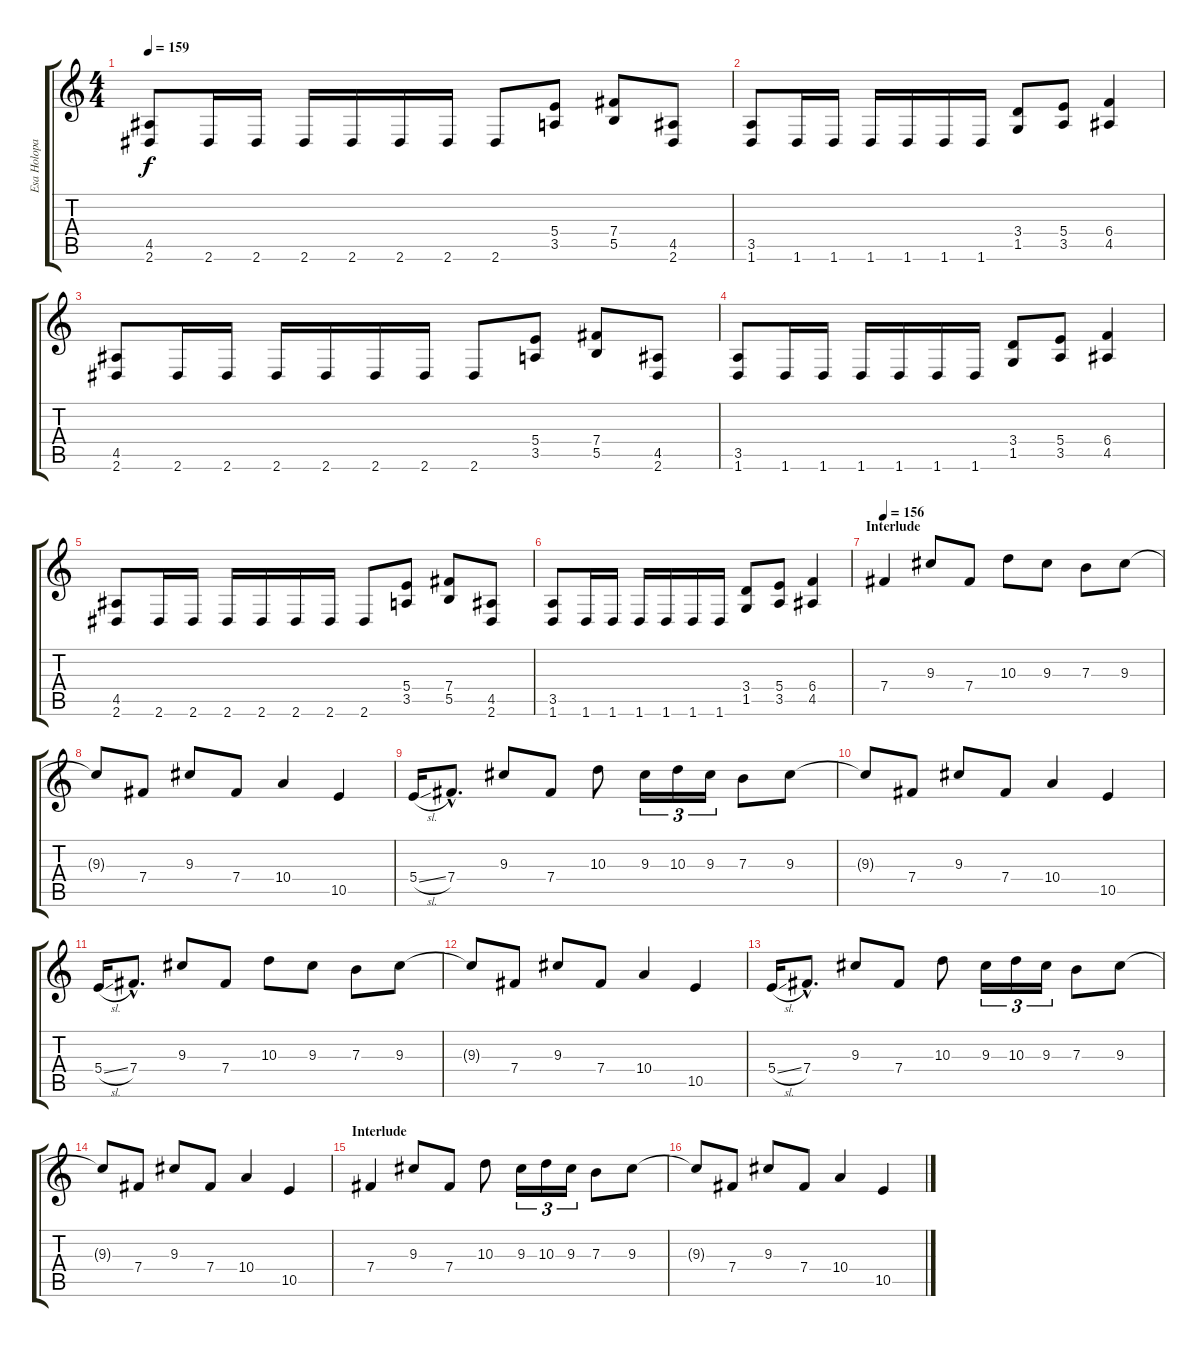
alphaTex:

\track ("Esa Holopainen" "Esa Holopa") {instrument distortionguitar}
\staff {score tabs}
\tuning (Db4 Ab3 E3 B2 Gb2 Db2) {hide}
\ts (4 4)
\tempo 159
\clef g2
\ks c
(4.5 2.6).8{dy f} 2.6.16 2.6.16 2.6.16 2.6.16 2.6.16 2.6.16 2.6.8 (5.4 3.5).8 (7.4 5.5).8 (4.5 2.6).8 |
(3.5 1.6).8 1.6.16 1.6.16 1.6.16 1.6.16 1.6.16 1.6.16 (3.4 1.5).8 (5.4 3.5).8 (6.4 4.5).4 |
(4.5 2.6).8 2.6.16 2.6.16 2.6.16 2.6.16 2.6.16 2.6.16 2.6.8 (5.4 3.5).8 (7.4 5.5).8 (4.5 2.6).8 |
(3.5 1.6).8 1.6.16 1.6.16 1.6.16 1.6.16 1.6.16 1.6.16 (3.4 1.5).8 (5.4 3.5).8 (6.4 4.5).4 |
(4.5 2.6).8 2.6.16 2.6.16 2.6.16 2.6.16 2.6.16 2.6.16 2.6.8 (5.4 3.5).8 (7.4 5.5).8 (4.5 2.6).8 |
(3.5 1.6).8 1.6.16 1.6.16 1.6.16 1.6.16 1.6.16 1.6.16 (3.4 1.5).8 (5.4 3.5).8 (6.4 4.5).4 |
\section ("" "Interlude")
\tempo 156
7.4.4{volume 16 balance 8} 9.3.8 7.4.8 10.3.8 9.3.8 7.3.8 9.3.8 |
9.3{t}.8 7.4.8 9.3.8 7.4.8 10.4.4 10.5.4 |
5.4{sl}.16 7.4{hac}.8{d} 9.3.8 7.4.8 10.3.8 9.3.16{tu (3 2)} 10.3.16{tu (3 2)} 9.3.16{tu (3 2)} 7.3.8 9.3.8 |
9.3{t}.8 7.4.8 9.3.8 7.4.8 10.4.4 10.5.4 |
5.4{sl}.16 7.4{hac}.8{d} 9.3.8 7.4.8 10.3.8 9.3.8 7.3.8 9.3.8 |
9.3{t}.8 7.4.8 9.3.8 7.4.8 10.4.4 10.5.4 |
5.4{sl}.16 7.4{hac}.8{d} 9.3.8 7.4.8 10.3.8 9.3.16{tu (3 2)} 10.3.16{tu (3 2)} 9.3.16{tu (3 2)} 7.3.8 9.3.8 |
9.3{t}.8 7.4.8 9.3.8 7.4.8 10.4.4 10.5.4 |
\section ("" "Interlude")
7.4.4 9.3.8 7.4.8 10.3.8 9.3.16{tu (3 2)} 10.3.16{tu (3 2)} 9.3.16{tu (3 2)} 7.3.8 9.3.8 |
9.3{t}.8 7.4.8 9.3.8 7.4.8 10.4.4 10.5.4
